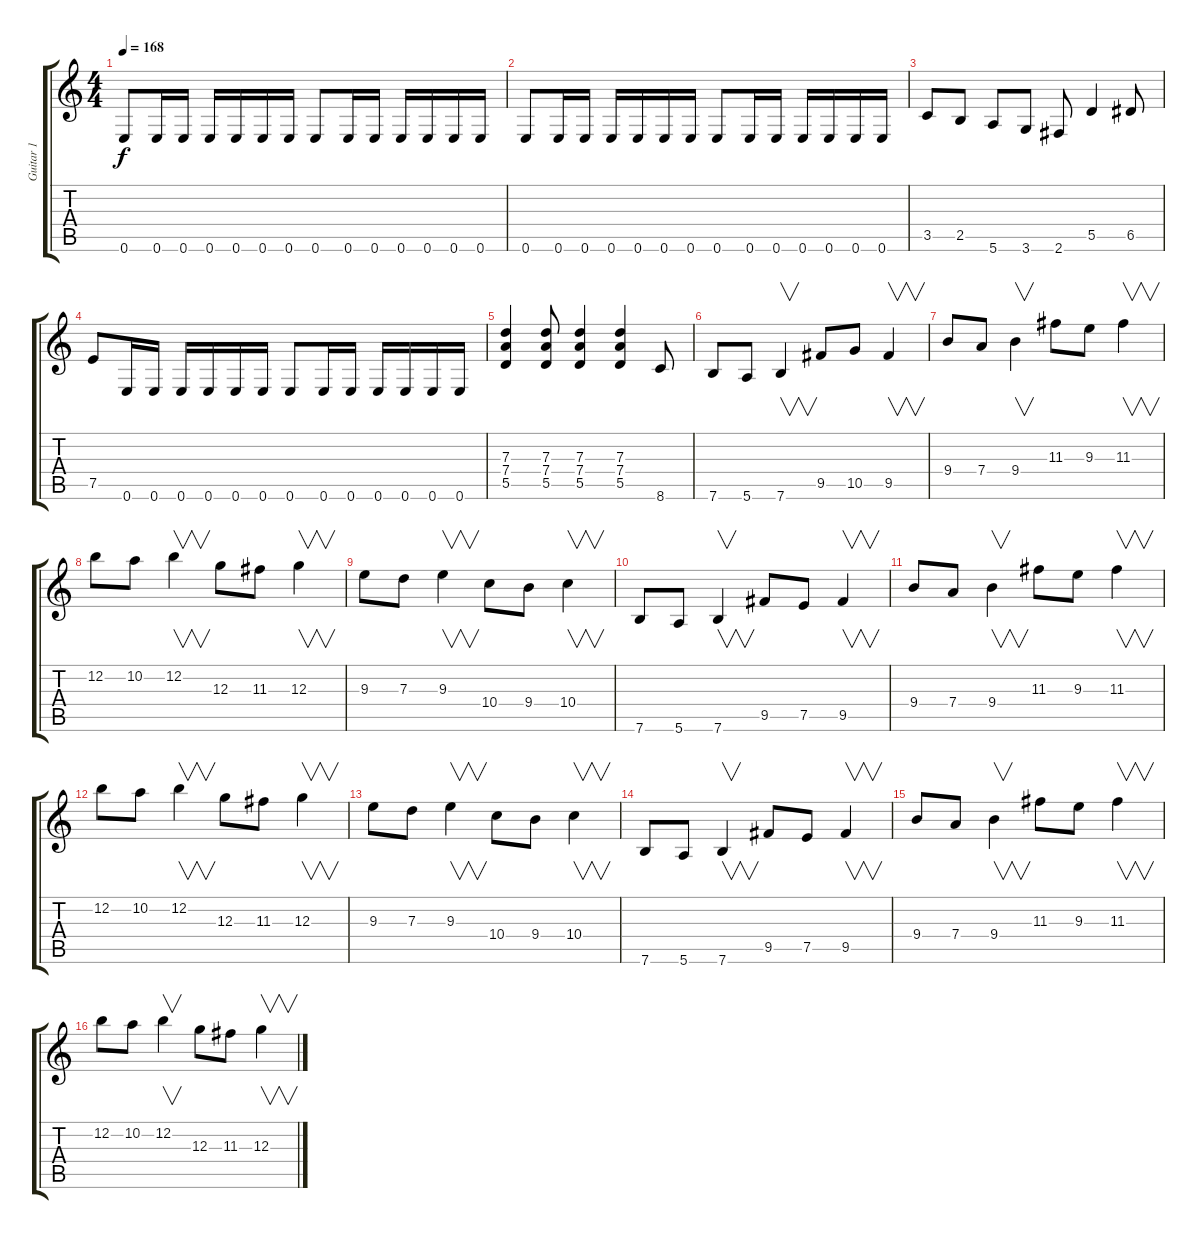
\track ("Guitar 1" "Guitar 1") {instrument distortionguitar}
\staff {score tabs}
\tuning (E4 B3 G3 D3 A2 E2) {hide}
\ts (4 4)
\tempo 168
\clef g2
\ks c
0.6.8{dy f} 0.6.16 0.6.16 0.6.16 0.6.16 0.6.16 0.6.16 0.6.8 0.6.16 0.6.16 0.6.16 0.6.16 0.6.16 0.6.16 |
0.6.8 0.6.16 0.6.16 0.6.16 0.6.16 0.6.16 0.6.16 0.6.8 0.6.16 0.6.16 0.6.16 0.6.16 0.6.16 0.6.16 |
3.5.8 2.5.8 5.6.8 3.6.8 2.6.8 5.5.4 6.5.8 |
7.5.8 0.6.16 0.6.16 0.6.16 0.6.16 0.6.16 0.6.16 0.6.8 0.6.16 0.6.16 0.6.16 0.6.16 0.6.16 0.6.16 |
(7.3 7.4 5.5).4 (7.3 7.4 5.5).8 (7.3 7.4 5.5).4 (7.3 7.4 5.5).4 8.6.8 |
7.6.8{balance 8 instrument overdrivenguitar} 5.6.8 7.6.4{v} 9.5.8 10.5.8 9.5.4{v} |
9.4.8 7.4.8 9.4.4{v} 11.3.8 9.3.8 11.3.4{v} |
12.2.8 10.2.8 12.2.4{v} 12.3.8 11.3.8 12.3.4{v} |
9.3.8 7.3.8 9.3.4{v} 10.4.8 9.4.8 10.4.4{v} |
7.6.8 5.6.8 7.6.4{v} 9.5.8 7.5.8 9.5.4{v} |
9.4.8 7.4.8 9.4.4{v} 11.3.8 9.3.8 11.3.4{v} |
12.2.8 10.2.8 12.2.4{v} 12.3.8 11.3.8 12.3.4{v} |
9.3.8 7.3.8 9.3.4{v} 10.4.8 9.4.8 10.4.4{v} |
7.6.8 5.6.8 7.6.4{v} 9.5.8 7.5.8 9.5.4{v} |
9.4.8 7.4.8 9.4.4{v} 11.3.8 9.3.8 11.3.4{v} |
12.2.8 10.2.8 12.2.4{v} 12.3.8 11.3.8 12.3.4{v}
